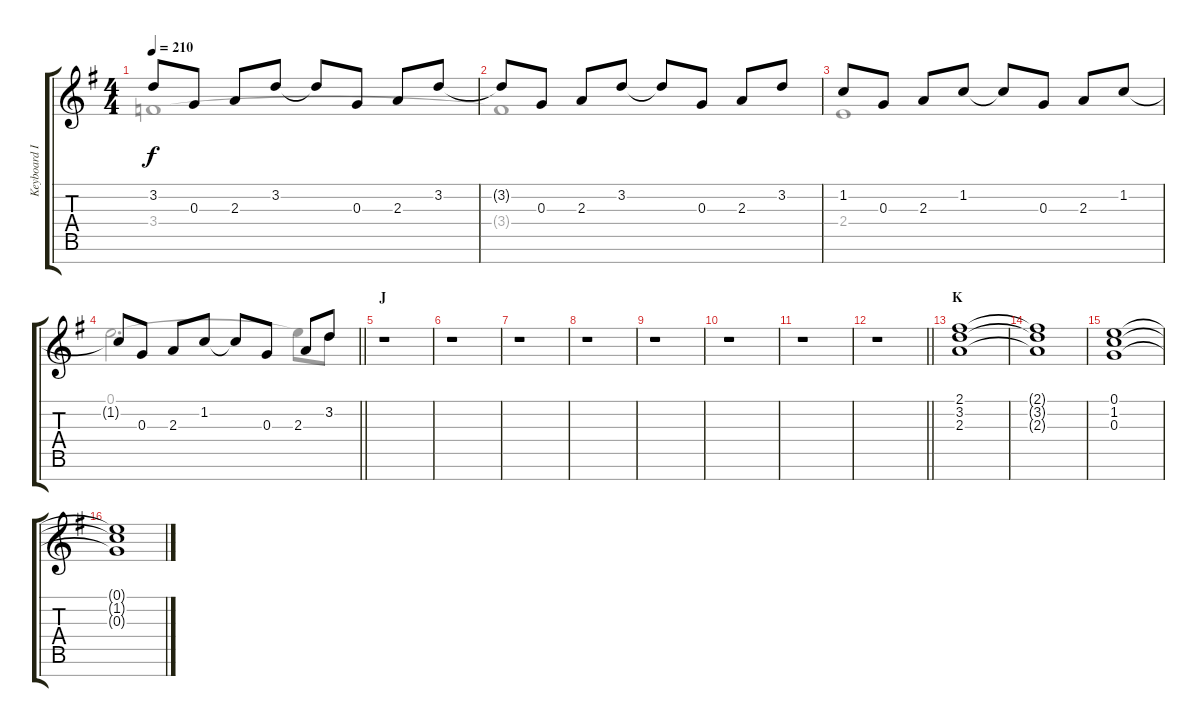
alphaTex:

\track ("Keyboard I" "Keyboard I") {instrument lead2sawtooth}
\staff {score tabs}
\tuning (E5 B4 G4 D4 A3 E3 B2) {hide}
\voice
\ts (4 4)
\tempo 210
\clef g2
\ks g
3.2.8{dy f} 0.3.8 2.3.8 3.2.8 3.2{t}.8 0.3.8 2.3.8 3.2.8 |
3.2{t}.8 0.3.8 2.3.8 3.2.8 3.2{t}.8 0.3.8 2.3.8 3.2.8 |
1.2.8 0.3.8 2.3.8 1.2.8 1.2{t}.8 0.3.8 2.3.8 1.2.8 |
\barLineRight lightlight
1.2{t}.8 0.3.8 2.3.8 1.2.8 1.2{t}.8 0.3.8 2.3.8 3.2.8 |
\section ("" "J")
r.1 |
r.1 |
r.1 |
r.1 |
r.1 |
r.1 |
r.1 |
\barLineRight lightlight
r.1 |
\section ("" "K")
(2.1 3.2 2.3).1 |
(2.1{t} 3.2{t} 2.3{t}).1 |
(0.1 1.2 0.3).1 |
(0.1{t} 1.2{t} 0.3{t}).1
\voice
\clef g2
\ottava regular
\simile none
\ks g
3.4.1{dy f} |
3.4{t}.1 |
2.4.1 |
\barLineRight lightlight
0.1.2{d} 0.1{t}.8 3.2.8 |
|
|
|
|
|
|
|
\barLineRight lightlight
|
|
|
|
